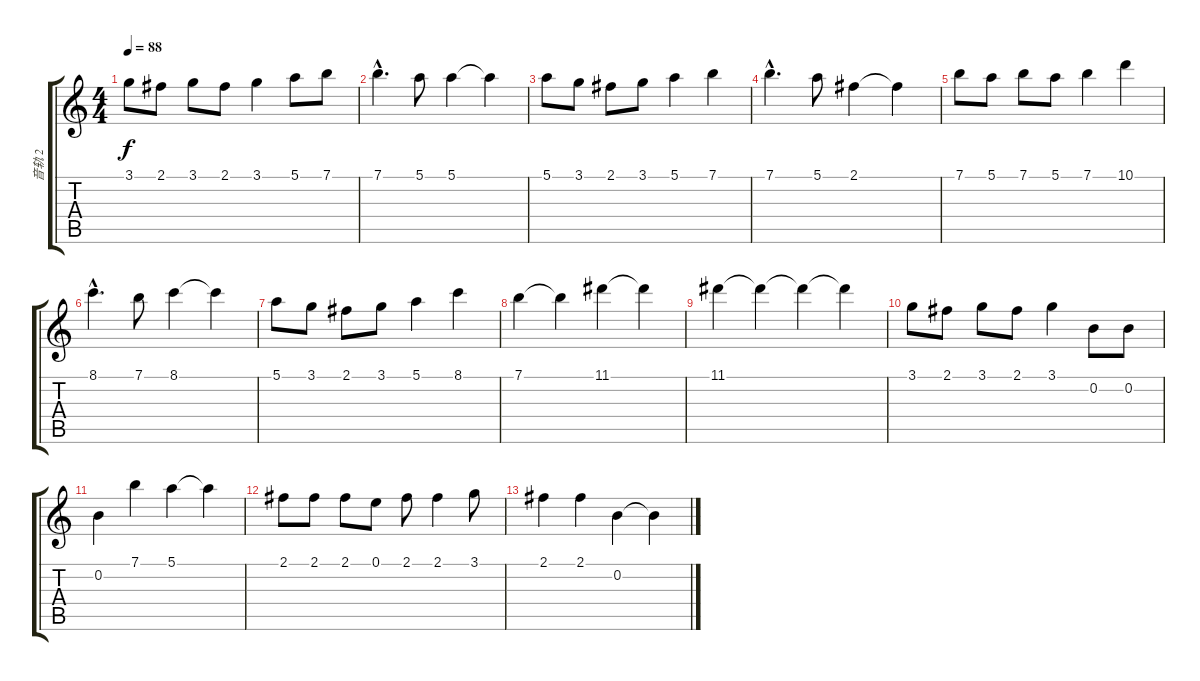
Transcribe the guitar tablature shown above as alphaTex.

\track ("音轨 2" "音轨 2") {instrument acousticguitarnylon}
\staff {score tabs}
\tuning (E4 B3 G3 D3 A2 E2) {hide}
\ts (4 4)
\tempo 88
\clef g2
\ks c
3.1.8{dy f instrument acousticguitarnylon} 2.1.8 3.1.8 2.1.8 3.1.4 5.1.8 7.1.8 |
7.1{hac}.4{d} 5.1.8 5.1.4 5.1{t}.4 |
5.1.8 3.1.8 2.1.8 3.1.8 5.1.4 7.1.4 |
7.1{hac}.4{d} 5.1.8 2.1.4 2.1{t}.4 |
7.1.8 5.1.8 7.1.8 5.1.8 7.1.4 10.1.4 |
8.1{hac}.4{d} 7.1.8 8.1.4 8.1{t}.4 |
5.1.8 3.1.8 2.1.8 3.1.8 5.1.4 8.1.4 |
7.1.4 7.1{t}.4 11.1.4 11.1{t}.4 |
11.1.4 11.1{t}.4 11.1{t}.4 11.1{t}.4 |
3.1.8 2.1.8 3.1.8 2.1.8 3.1.4 0.2.8 0.2.8 |
0.2.4 7.1.4 5.1.4 5.1{t}.4 |
2.1.8 2.1.8 2.1.8 0.1.8 2.1.8 2.1.4 3.1.8 |
2.1.4 2.1.4 0.2.4 0.2{t}.4
